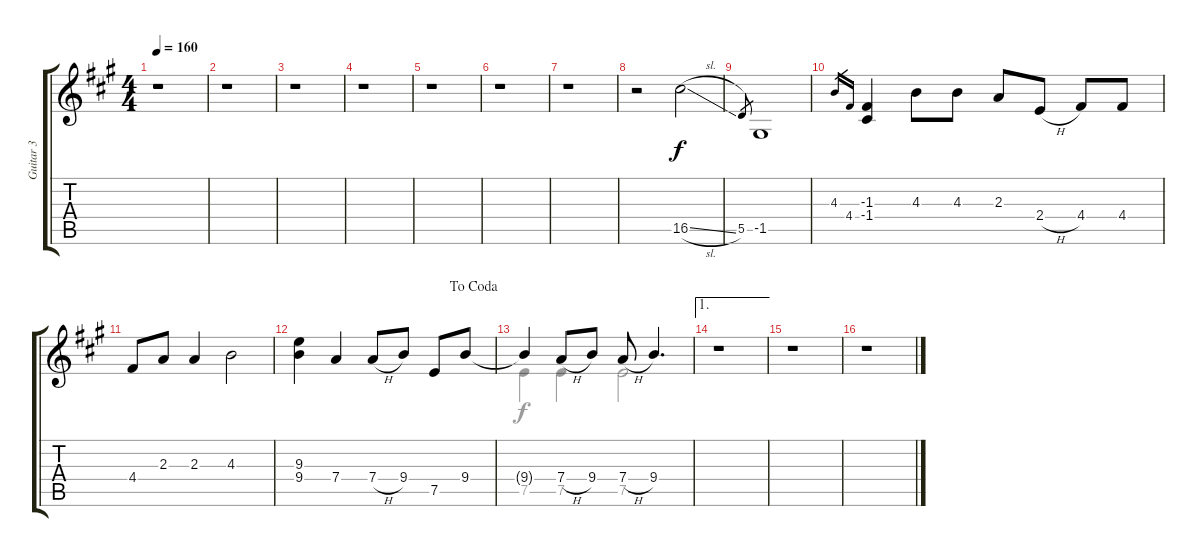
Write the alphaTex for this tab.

\track ("Guitar 3" "Guitar 3") {instrument distortionguitar}
\staff {score tabs}
\tuning (E4 B3 G3 D3 A2 E2) {hide}
\voice
\ts (4 4)
\tempo 160
\clef g2
\ks a
r.1{dy f} |
r.1 |
r.1 |
r.1 |
r.1 |
r.1 |
r.1 |
r.2 16.5{sl}.2 |
5.5.8{gr} -1.5.1 |
4.3.16{gr} 4.4.16{gr} (-1.3 -1.4).4 4.3.8 4.3.8 2.3.8 2.4{h}.8 4.4.8 4.4.8 |
4.4.8 2.3.8 2.3.4 4.3.2 |
\jump dacoda
(9.3 9.4).4 7.4.4 7.4{h}.8 9.4.8 7.5.8 9.4.8 |
9.4{t}.4 7.4{h}.8 9.4.8 7.4{h}.8 9.4.4{d} |
\ae 1
r.1 |
r.1 |
r.1
\voice
\clef g2
\ottava regular
\simile none
\ks a
|
|
|
|
|
|
|
|
|
|
|
|
7.5.4 7.5.4 7.5.2 |
|
|
